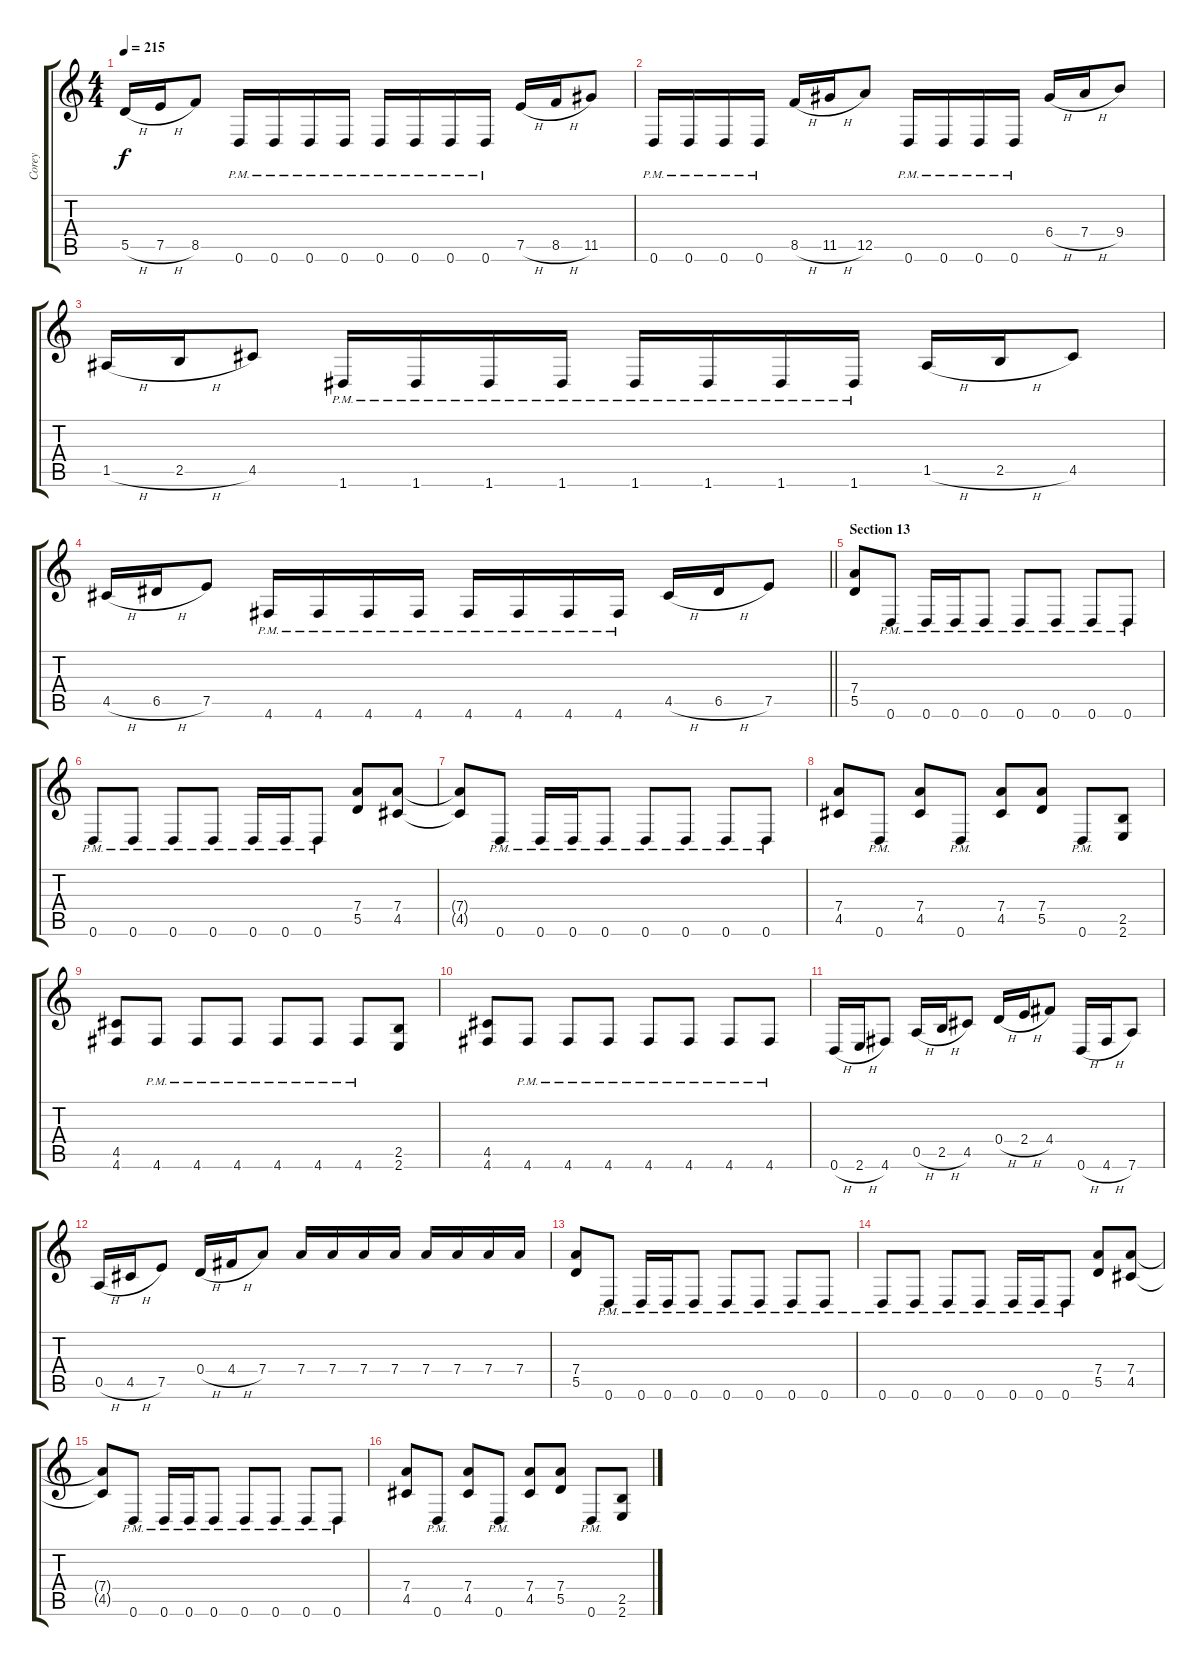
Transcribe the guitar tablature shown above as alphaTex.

\track ("Corey" "Corey") {instrument distortionguitar}
\staff {score tabs}
\tuning (E4 B3 G3 D3 A2 D2) {hide}
\ts (4 4)
\tempo 215
\clef g2
\ks c
5.5{h}.16{dy f} 7.5{h}.16 8.5.8 0.6{pm}.16 0.6{pm}.16 0.6{pm}.16 0.6{pm}.16 0.6{pm}.16 0.6{pm}.16 0.6{pm}.16 0.6{pm}.16 7.5{h}.16 8.5{h}.16 11.5.8 |
0.6{pm}.16 0.6{pm}.16 0.6{pm}.16 0.6{pm}.16 8.5{h}.16 11.5{h}.16 12.5.8 0.6{pm}.16 0.6{pm}.16 0.6{pm}.16 0.6{pm}.16 6.4{h}.16 7.4{h}.16 9.4.8 |
1.5{h}.16 2.5{h}.16 4.5.8 1.6{pm}.16 1.6{pm}.16 1.6{pm}.16 1.6{pm}.16 1.6{pm}.16 1.6{pm}.16 1.6{pm}.16 1.6{pm}.16 1.5{h}.16 2.5{h}.16 4.5.8 |
\barLineRight lightlight
4.5{h}.16 6.5{h}.16 7.5.8 4.6{pm}.16 4.6{pm}.16 4.6{pm}.16 4.6{pm}.16 4.6{pm}.16 4.6{pm}.16 4.6{pm}.16 4.6{pm}.16 4.5{h}.16 6.5{h}.16 7.5.8 |
\section ("" "Section 13")
(7.4 5.5).8 0.6{pm}.8 0.6{pm}.16 0.6{pm}.16 0.6{pm}.8 0.6{pm}.8 0.6{pm}.8 0.6{pm}.8 0.6{pm}.8 |
0.6{pm}.8 0.6{pm}.8 0.6{pm}.8 0.6{pm}.8 0.6{pm}.16 0.6{pm}.16 0.6{pm}.8 (7.4 5.5).8 (7.4 4.5).8 |
(7.4{t} 4.5{t}).8 0.6{pm}.8 0.6{pm}.16 0.6{pm}.16 0.6{pm}.8 0.6{pm}.8 0.6{pm}.8 0.6{pm}.8 0.6{pm}.8 |
(7.4 4.5).8 0.6{pm}.8 (7.4 4.5).8 0.6{pm}.8 (7.4 4.5).8 (7.4 5.5).8 0.6{pm}.8 (2.5 2.6).8 |
(4.5 4.6).8 4.6{pm}.8 4.6{pm}.8 4.6{pm}.8 4.6{pm}.8 4.6{pm}.8 4.6{pm}.8 (2.5 2.6).8 |
(4.5 4.6).8 4.6{pm}.8 4.6{pm}.8 4.6{pm}.8 4.6{pm}.8 4.6{pm}.8 4.6{pm}.8 4.6{pm}.8 |
0.6{h}.16 2.6{h}.16 4.6.8 0.5{h}.16 2.5{h}.16 4.5.8 0.4{h}.16 2.4{h}.16 4.4.8 0.6{h}.16 4.6{h}.16 7.6.8 |
0.5{h}.16 4.5{h}.16 7.5.8 0.4{h}.16 4.4{h}.16 7.4.8 7.4.16 7.4.16 7.4.16 7.4.16 7.4.16 7.4.16 7.4.16 7.4.16 |
(7.4 5.5).8 0.6{pm}.8 0.6{pm}.16 0.6{pm}.16 0.6{pm}.8 0.6{pm}.8 0.6{pm}.8 0.6{pm}.8 0.6{pm}.8 |
0.6{pm}.8 0.6{pm}.8 0.6{pm}.8 0.6{pm}.8 0.6{pm}.16 0.6{pm}.16 0.6{pm}.8 (7.4 5.5).8 (7.4 4.5).8 |
(7.4{t} 4.5{t}).8 0.6{pm}.8 0.6{pm}.16 0.6{pm}.16 0.6{pm}.8 0.6{pm}.8 0.6{pm}.8 0.6{pm}.8 0.6{pm}.8 |
(7.4 4.5).8 0.6{pm}.8 (7.4 4.5).8 0.6{pm}.8 (7.4 4.5).8 (7.4 5.5).8 0.6{pm}.8 (2.5 2.6).8
